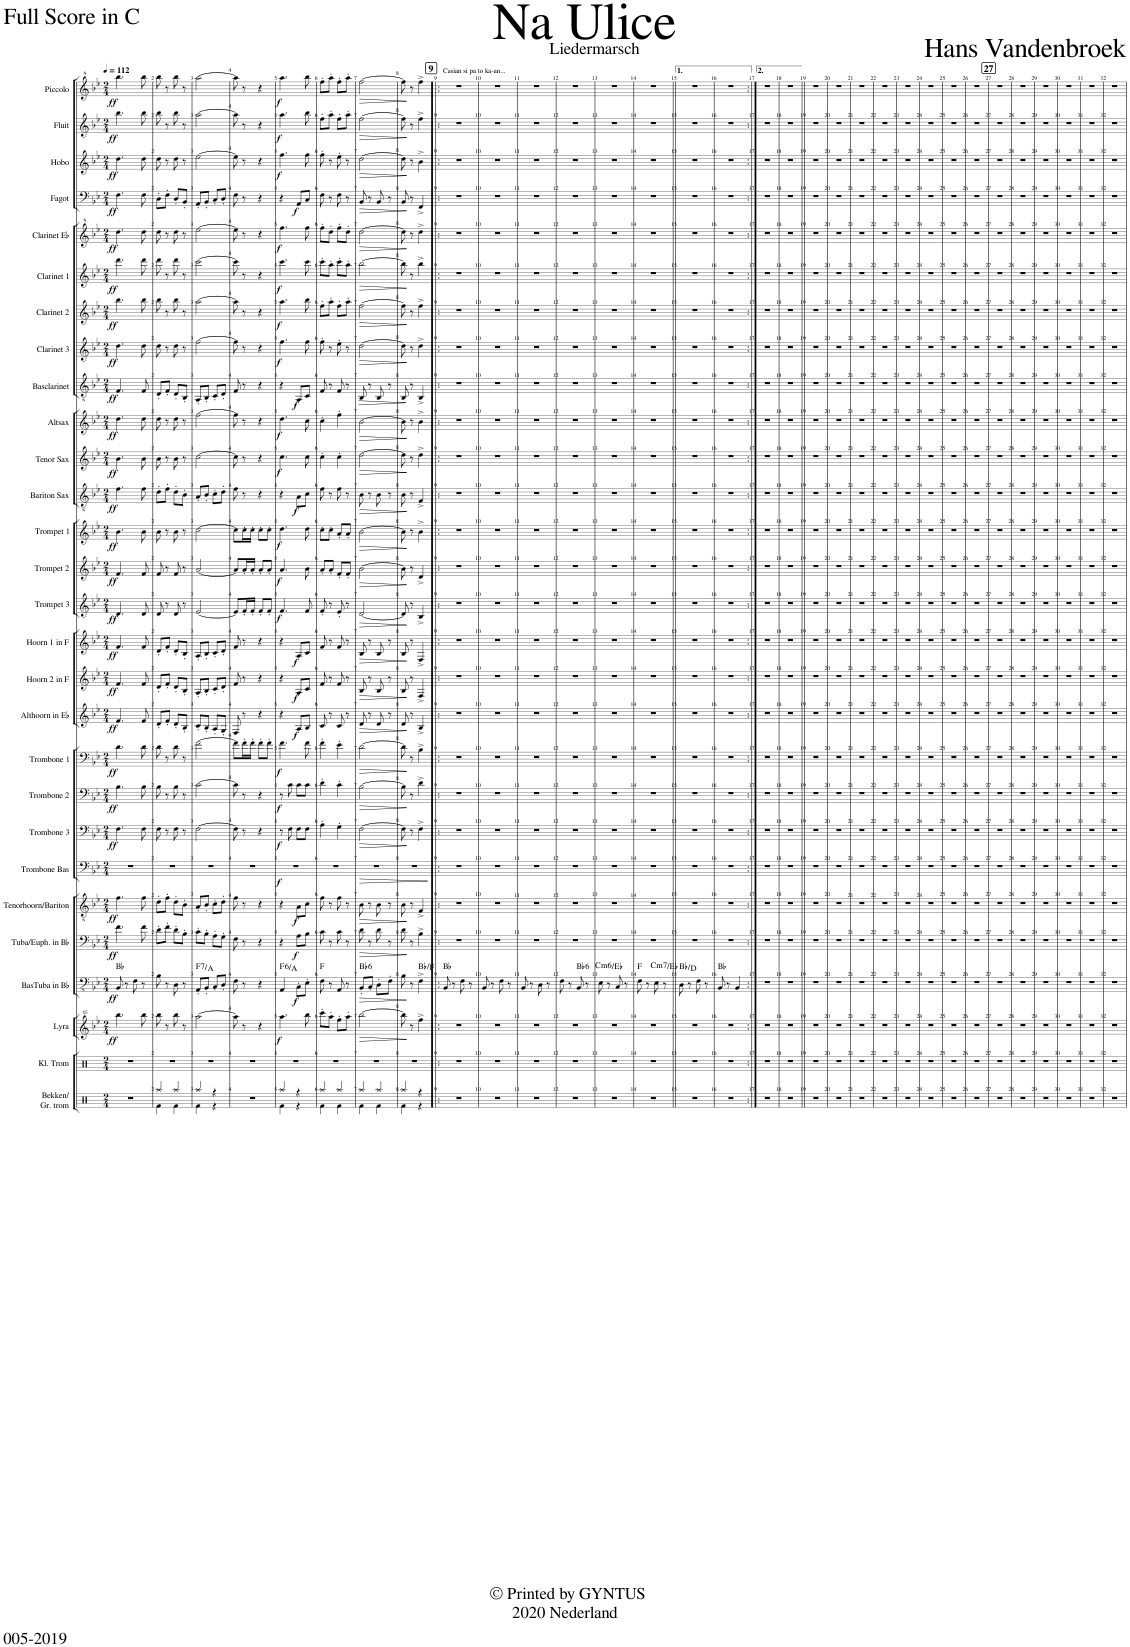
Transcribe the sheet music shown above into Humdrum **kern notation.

**kern	**kern	**kern	**dynam	**kern	**dynam	**harte	**kern	**dynam	**kern	**dynam	**kern	**dynam	**kern	**dynam	**kern	**dynam	**kern	**dynam	**kern	**dynam	**kern	**dynam	**kern	**dynam	**kern	**dynam	**kern	**dynam	**kern	**dynam	**kern	**dynam	**kern	**dynam	**kern	**dynam	**kern	**dynam	**kern	**dynam	**kern	**dynam	**kern	**dynam	**kern	**dynam	**kern	**dynam	**kern	**dynam	**kern	**dynam	**kern	**dynam
*part28	*part27	*part26	*part26	*part25	*part25	*part25	*part24	*part24	*part23	*part23	*part22	*part22	*part21	*part21	*part20	*part20	*part19	*part19	*part18	*part18	*part17	*part17	*part16	*part16	*part15	*part15	*part14	*part14	*part13	*part13	*part12	*part12	*part11	*part11	*part10	*part10	*part9	*part9	*part8	*part8	*part7	*part7	*part6	*part6	*part5	*part5	*part4	*part4	*part3	*part3	*part2	*part2	*part1	*part1
*staff28	*staff27	*staff26	*staff26	*staff25	*staff25	*	*staff24	*staff24	*staff23	*staff23	*staff22	*staff22	*staff21	*staff21	*staff20	*staff20	*staff19	*staff19	*staff18	*staff18	*staff17	*staff17	*staff16	*staff16	*staff15	*staff15	*staff14	*staff14	*staff13	*staff13	*staff12	*staff12	*staff11	*staff11	*staff10	*staff10	*staff9	*staff9	*staff8	*staff8	*staff7	*staff7	*staff6	*staff6	*staff5	*staff5	*staff4	*staff4	*staff3	*staff3	*staff2	*staff2	*staff1	*staff1
*I"Bekken/ Gr. trom	*I"Kl. Trom	*I"Lyra	*	*I"BasTuba in Bb	*	*	*I"Tuba/Euph. in Bb	*	*I"Tenorhoorn/Bariton	*	*I"Trombone Bas	*	*I"Trombone 3	*	*I"Trombone 2	*	*I"Trombone 1	*	*I"Althoorn in Eb	*	*I"Hoorn 2 in F	*	*I"Hoorn 1 in F	*	*I"Trompet 3	*	*I"Trompet 2	*	*I"Trompet 1	*	*I"Bariton Sax	*	*I"Tenor Sax	*	*I"Altsax	*	*I"Basclarinet	*	*I"Clarinet 3	*	*I"Clarinet 2	*	*I"Clarinet 1	*	*I"Clarinet Eb	*	*I"Fagot	*	*I"Hobo	*	*I"Fluit	*	*I"Piccolo	*
*I'Bekk./ Gr,tr.	*I'kl. trom	*I'lyra	*	*	*	*	*I'Tu/Euph.	*	*I'Ten./Ba.	*	*I'Trb. Bas	*	*I'Tbn.	*	*I'Trb 2	*	*I'Trb 1	*	*I'Alt-hrn Eb	*	*I'Hrn 2	*	*I'Hn. 1	*	*	*	*I'Tpt. 2	*	*I'Tpt. 1	*	*I'Bari. Sax.	*	*I'T. Sax.	*	*I'Alt sax	*	*	*	*I'Cl. 3	*	*I'Cl. 2	*	*I'Cl. 1	*	*	*	*I'Fgt.	*	*	*	*I'Fl.	*	*I'Picc.	*
*clefX	*clefX	*clefG^^2	*	*clefFv4	*	*	*clefF4	*	*clefGv2	*	*clefF4	*	*clefF4	*	*clefF4	*	*clefF4	*	*clefG2	*	*clefG2	*	*clefG2	*	*clefG2	*	*clefG2	*	*clefG2	*	*clefGv2	*	*clefG2	*	*clefG2	*	*clefGv2	*	*clefG2	*	*clefG2	*	*clefG2	*	*clefG^2	*	*clefF4	*	*clefG2	*	*clefG2	*	*clefG^2	*
*	*	*	*	*	*	*	*	*	*ITrd4c7	*	*	*	*	*	*	*	*	*	*ITrd4c7	*	*ITrd4c7	*	*ITrd4c7	*	*ITrd1c2	*	*ITrd1c2	*	*ITrd1c2	*	*ITrd12c21	*	*ITrd8c14	*	*ITrd5c9	*	*ITrd1c2	*	*ITrd1c2	*	*ITrd1c2	*	*ITrd1c2	*	*ITrd1c2	*	*	*	*	*	*	*	*ITrd-7c-12	*
*k[]	*k[]	*k[b-e-]	*	*k[b-e-]	*	*	*k[b-e-]	*	*k[b-e-]	*	*k[b-e-]	*	*k[b-e-]	*	*k[b-e-]	*	*k[b-e-]	*	*k[b-e-]	*	*k[b-e-]	*	*k[b-e-]	*	*k[b-e-]	*	*k[b-e-]	*	*k[b-e-]	*	*k[b-e-]	*	*k[b-e-]	*	*k[b-e-]	*	*k[b-e-]	*	*k[b-e-]	*	*k[b-e-]	*	*k[b-e-]	*	*k[b-e-]	*	*k[b-e-]	*	*k[b-e-]	*	*k[b-e-]	*	*k[b-e-]	*
*M2/4	*M2/4	*M2/4	*	*M2/4	*	*	*M2/4	*	*M2/4	*	*M2/4	*	*M2/4	*	*M2/4	*	*M2/4	*	*M2/4	*	*M2/4	*	*M2/4	*	*M2/4	*	*M2/4	*	*M2/4	*	*M2/4	*	*M2/4	*	*M2/4	*	*M2/4	*	*M2/4	*	*M2/4	*	*M2/4	*	*M2/4	*	*M2/4	*	*M2/4	*	*M2/4	*	*M2/4	*
*MM112	*MM112	*MM112	*	*MM112	*	*	*MM112	*	*MM112	*	*MM112	*	*MM112	*	*MM112	*	*MM112	*	*MM112	*	*MM112	*	*MM112	*	*MM112	*	*MM112	*	*MM112	*	*MM112	*	*MM112	*	*MM112	*	*MM112	*	*MM112	*	*MM112	*	*MM112	*	*MM112	*	*MM112	*	*MM112	*	*MM112	*	*MM112	*
=1	=1	=1	=1	=1	=1	=1	=1	=1	=1	=1	=1	=1	=1	=1	=1	=1	=1	=1	=1	=1	=1	=1	=1	=1	=1	=1	=1	=1	=1	=1	=1	=1	=1	=1	=1	=1	=1	=1	=1	=1	=1	=1	=1	=1	=1	=1	=1	=1	=1	=1	=1	=1	=1	=1
!	!	!	!LO:DY:b	!	!LO:DY:b	!	!	!LO:DY:b	!	!LO:DY:b	!	!	!	!LO:DY:b	!	!LO:DY:b	!	!LO:DY:b	!	!LO:DY:b	!	!LO:DY:b	!	!LO:DY:b	!	!LO:DY:b	!	!LO:DY:b	!	!LO:DY:b	!	!LO:DY:b	!	!LO:DY:b	!	!LO:DY:b	!	!LO:DY:b	!	!LO:DY:b	!	!LO:DY:b	!	!LO:DY:b	!	!LO:DY:b	!	!LO:DY:b	!	!LO:DY:b	!	!LO:DY:b	!	!LO:DY:b
2r	2r	4.bbbb-\	ff	8BBB-/	ff	Bb:maj	4.f\	ff	4.f\	ff	2r	.	4.F\	ff	4.B-\	ff	4.d\	ff	4.f/	ff	4.f/	ff	4.f/	ff	4.d/	ff	4.f/	ff	4.b-\	ff	4.f\	ff	4.b-\	ff	4.dd\	ff	4.F/	ff	4.dd\	ff	4.bb-\	ff	4.ddd\	ff	4.ddd\	ff	4.F\	ff	4.dd\	ff	4.bb-\	ff	4.bbb-\	ff
.	.	.	.	8r	.	.	.	.	.	.	.	.	.	.	.	.	.	.	.	.	.	.	.	.	.	.	.	.	.	.	.	.	.	.	.	.	.	.	.	.	.	.	.	.	.	.	.	.	.	.	.	.	.	.
.	.	.	.	8FF\	.	.	.	.	.	.	.	.	.	.	.	.	.	.	.	.	.	.	.	.	.	.	.	.	.	.	.	.	.	.	.	.	.	.	.	.	.	.	.	.	.	.	.	.	.	.	.	.	.	.
.	.	8bbbb-\	.	8r	.	.	8f\	.	8f\	.	.	.	8F\	.	8B-\	.	8d\	.	8f/	.	8f/	.	8f/	.	8d/	.	8f/	.	8b-\	.	8f\	.	8b-\	.	8dd\	.	8F/	.	8dd\	.	8bb-\	.	8ddd\	.	8ddd\	.	8F\	.	8dd\	.	8bb-\	.	8bbb-\	.
=2	=2	=2	=2	=2	=2	=2	=2	=2	=2	=2	=2	=2	=2	=2	=2	=2	=2	=2	=2	=2	=2	=2	=2	=2	=2	=2	=2	=2	=2	=2	=2	=2	=2	=2	=2	=2	=2	=2	=2	=2	=2	=2	=2	=2	=2	=2	=2	=2	=2	=2	=2	=2	=2	=2
*^	*	*	*	*	*	*	*	*	*	*	*	*	*	*	*	*	*	*	*	*	*	*	*	*	*	*	*	*	*	*	*	*	*	*	*	*	*	*	*	*	*	*	*	*	*	*	*	*	*	*	*	*	*	*
4Raa/	4Rf\	2r	8bbbb-\	.	8BB-\	.	.	8d'\L	.	8d'\L	.	2r	.	8F\	.	8B-\	.	8d\	.	8d'/L	.	8d'/L	.	8d'/L	.	8d/	.	8f/	.	8b-\	.	8d'\L	.	8b-\	.	8dd\	.	8D'/L	.	8dd\	.	8bb-\	.	8ddd\	.	8ddd\	.	8D'\L	.	8dd\	.	8bb-\	.	8bbb-\	.
.	.	.	8r	.	8r	.	.	8f'\J	.	8f'\J	.	.	.	8r	.	8r	.	8r	.	8f'/J	.	8f'/J	.	8f'/J	.	8r	.	8r	.	8r	.	8f'\J	.	8r	.	8r	.	8F'/J	.	8r	.	8r	.	8r	.	8r	.	8F'\J	.	8r	.	8r	.	8r	.
4Raa/	4Rf\	.	8bbbb-\	.	8DD\	.	.	8d'\L	.	8d'\L	.	.	.	8F\	.	8B-\	.	8d\	.	8d'/L	.	8d'/L	.	8d'/L	.	8d/	.	8f/	.	8b-\	.	8d'\L	.	8b-\	.	8dd\	.	8D'/L	.	8dd\	.	8bb-\	.	8ddd\	.	8ddd\	.	8D'/L	.	8dd\	.	8bb-\	.	8bbb-\	.
.	.	.	8r	.	8r	.	.	8B-'\J	.	8B-'\J	.	.	.	8r	.	8r	.	8r	.	8B-'/J	.	8B-'/J	.	8B-'/J	.	8r	.	8r	.	8r	.	8B-'\J	.	8r	.	8r	.	8BB-'/J	.	8r	.	8r	.	8r	.	8r	.	8BB-'/J	.	8r	.	8r	.	8r	.
=3	=3	=3	=3	=3	=3	=3	=3	=3	=3	=3	=3	=3	=3	=3	=3	=3	=3	=3	=3	=3	=3	=3	=3	=3	=3	=3	=3	=3	=3	=3	=3	=3	=3	=3	=3	=3	=3	=3	=3	=3	=3	=3	=3	=3	=3	=3	=3	=3	=3	=3	=3	=3	=3	=3	=3
!	!	!	!	!	!	!	!LO:H:kt=7	!	!	!	!	!	!	!	!	!	!	!	!	!	!	!	!	!	!	!	!	!	!	!	!	!	!	!	!	!	!	!	!	!	!	!	!	!	!	!	!	!	!	!	!	!	!	!	!
4Raa/	4Rf\	2r	[2aaaa\	.	8AAA'/L	.	F:7/3	8c'\L	.	8A'/L	.	2r	.	[2F\	.	[2c\	.	[2f\	.	8c'/L	.	8A'/L	.	8A'/L	.	[2e-/	.	[2a/	.	[2cc\	.	8A'/L	.	[2cc\	.	[2ff\	.	8AA'/L	.	[2ff\	.	[2aa\	.	[2ccc\	.	[2eee-\	.	8AA'/L	.	[2ee-\	.	[2aa\	.	[2aaa\	.
.	.	.	.	.	8BBB-'/J	.	.	8B-'\J	.	8B-'/J	.	.	.	.	.	.	.	.	.	8B-'/J	.	8B-'/J	.	8B-'/J	.	.	.	.	.	.	.	8B-'/J	.	.	.	.	.	8BB-'/J	.	.	.	.	.	.	.	.	.	8BB-'/J	.	.	.	.	.	.	.
4r	4r	.	.	.	8CC'/L	.	.	8A'\L	.	8c'\L	.	.	.	.	.	.	.	.	.	8A'/L	.	8c'/L	.	8c'/L	.	.	.	.	.	.	.	8c'\L	.	.	.	.	.	8C'/L	.	.	.	.	.	.	.	.	.	8C'/L	.	.	.	.	.	.	.
.	.	.	.	.	8DD'/J	.	.	8G'\J	.	8d'\J	.	.	.	.	.	.	.	.	.	8G'/J	.	8d'/J	.	8d'/J	.	.	.	.	.	.	.	8d'\J	.	.	.	.	.	8D'/J	.	.	.	.	.	.	.	.	.	8D'/J	.	.	.	.	.	.	.
*v	*v	*	*	*	*	*	*	*	*	*	*	*	*	*	*	*	*	*	*	*	*	*	*	*	*	*	*	*	*	*	*	*	*	*	*	*	*	*	*	*	*	*	*	*	*	*	*	*	*	*	*	*	*	*	*
=4	=4	=4	=4	=4	=4	=4	=4	=4	=4	=4	=4	=4	=4	=4	=4	=4	=4	=4	=4	=4	=4	=4	=4	=4	=4	=4	=4	=4	=4	=4	=4	=4	=4	=4	=4	=4	=4	=4	=4	=4	=4	=4	=4	=4	=4	=4	=4	=4	=4	=4	=4	=4	=4	=4
2r	2r	8aaaa\]	.	8FF\	.	.	8F\	.	8f\	.	2r	.	8F\]	.	8c\]	.	8f\L]	.	8F/	.	8f/	.	8f/	.	8e-/L]	.	8a/L]	.	8cc\L]	.	8f\	.	8cc\]	.	8ff\]	.	8F/	.	8ff\]	.	8aa\]	.	8ccc\]	.	8eee-\]	.	8F\	.	8ee-\]	.	8aa\]	.	8aaa\]	.
.	.	8r	.	8r	.	.	8r	.	8r	.	.	.	8r	.	8r	.	16f'\L	.	8r	.	8r	.	8r	.	16f'/L	.	16a'/L	.	16cc'\L	.	8r	.	8r	.	8r	.	8r	.	8r	.	8r	.	8r	.	8r	.	8r	.	8r	.	8r	.	8r	.
.	.	.	.	.	.	.	.	.	.	.	.	.	.	.	.	.	16f'\JJ	.	.	.	.	.	.	.	16f'/JJ	.	16a'/JJ	.	16cc'\JJ	.	.	.	.	.	.	.	.	.	.	.	.	.	.	.	.	.	.	.	.	.	.	.	.	.
.	.	4r	.	4r	.	.	4r	.	4r	.	.	.	4r	.	4r	.	8f'\L	.	4r	.	4r	.	4r	.	8f'/L	.	8a'/L	.	8cc'\L	.	4r	.	4r	.	4r	.	4r	.	4r	.	4r	.	4r	.	4r	.	4r	.	4r	.	4r	.	4r	.
.	.	.	.	.	.	.	.	.	.	.	.	.	.	.	.	.	8f'\J	.	.	.	.	.	.	.	8f'/J	.	8a'/J	.	8cc'\J	.	.	.	.	.	.	.	.	.	.	.	.	.	.	.	.	.	.	.	.	.	.	.	.	.
=5	=5	=5	=5	=5	=5	=5	=5	=5	=5	=5	=5	=5	=5	=5	=5	=5	=5	=5	=5	=5	=5	=5	=5	=5	=5	=5	=5	=5	=5	=5	=5	=5	=5	=5	=5	=5	=5	=5	=5	=5	=5	=5	=5	=5	=5	=5	=5	=5	=5	=5	=5	=5	=5	=5
*^	*	*	*	*	*	*	*	*	*	*	*	*	*	*	*	*	*	*	*	*	*	*	*	*	*	*	*	*	*	*	*	*	*	*	*	*	*	*	*	*	*	*	*	*	*	*	*	*	*	*	*	*	*	*
!	!	!	!	!LO:DY:b	!	!	!LO:H:kt=6	!	!	!	!	!	!LO:DY:b	!	!LO:DY:b	!	!LO:DY:b	!	!LO:DY:b	!	!	!	!	!	!	!	!LO:DY:b	!	!LO:DY:b	!	!LO:DY:b	!	!	!	!LO:DY:b	!	!LO:DY:b	!	!	!	!LO:DY:b	!	!LO:DY:b	!	!LO:DY:b	!	!LO:DY:b	!	!	!	!LO:DY:b	!	!LO:DY:b	!	!LO:DY:b
4Raa/	4Rf\	2r	4.aaaa\	f	4AAA/	.	F:maj6/3	4r	.	4r	.	2r	f	8r	f	8r	f	4.f\	f	4r	.	4r	.	4r	.	4.f/	f	4.a/	f	4.dd\	f	4r	.	4.cc\	f	4.dd\	f	4r	.	4.ff\	f	4.aa\	f	4.ccc\	f	4.fff\	f	4r	.	4.ff\	f	4.aa\	f	4.aaa\	f
.	.	.	.	.	.	.	.	.	.	.	.	.	.	8F\	.	8c\	.	.	.	.	.	.	.	.	.	.	.	.	.	.	.	.	.	.	.	.	.	.	.	.	.	.	.	.	.	.	.	.	.	.	.	.	.	.	.
!	!	!	!	!	!	!LO:DY:b	!	!	!LO:DY:b	!	!LO:DY:b	!	!	!	!	!	!	!	!	!	!LO:DY:b	!	!LO:DY:b	!	!LO:DY:b	!	!	!	!	!	!	!	!LO:DY:b	!	!	!	!	!	!LO:DY:b	!	!	!	!	!	!	!	!	!	!LO:DY:b	!	!	!	!	!	!
4r	4r	.	.	.	8CC'\L	f	.	8A\L	f	8A\L	f	.	.	8F\L	.	8c\L	.	.	.	8A/L	f	8A/L	f	8A/L	f	.	.	.	.	.	.	8A\L	f	.	.	.	.	8AA/L	f	.	.	.	.	.	.	.	.	8AA/L	f	.	.	.	.	.	.
.	.	.	8bbbb-\	.	8EE-'\J	.	.	8B-\J	.	8c\J	.	.	.	8F\J	.	8c\J	.	8f\	.	8B-/J	.	8c/J	.	8c/J	.	8f/	.	8b-\	.	8dd\	.	8c\J	.	8cc\	.	8cc\	.	8C/J	.	8ff\	.	8bb-\	.	8ccc\	.	8fff\	.	8C/J	.	8ff\	.	8bb-\	.	8bbb-\	.
=6	=6	=6	=6	=6	=6	=6	=6	=6	=6	=6	=6	=6	=6	=6	=6	=6	=6	=6	=6	=6	=6	=6	=6	=6	=6	=6	=6	=6	=6	=6	=6	=6	=6	=6	=6	=6	=6	=6	=6	=6	=6	=6	=6	=6	=6	=6	=6	=6	=6	=6	=6	=6	=6	=6	=6
4Raa/	4Rf\	2r	8ccccc'\L	.	8FF\	.	F:maj	8c\	.	8f\	.	2r	.	4A'\	.	4d'\	.	4f'\	.	8c/	.	8f/	.	8f/	.	8f'/	.	8a'/L	.	8cc'\L	.	8f\	.	4cc'\	.	4cc'\	.	8F/	.	8ff'\	.	8ff'\L	.	8ccc'\L	.	8fff'\L	.	8F\	.	8ff'\	.	8ff'\L	.	8fff'\L	.
.	.	.	8aaaa'\J	.	8r	.	.	8r	.	8r	.	.	.	.	.	.	.	.	.	8r	.	8r	.	8r	.	8r	.	8a'/J	.	8cc'\J	.	8r	.	.	.	.	.	8r	.	8r	.	8aa'\J	.	8aa'\J	.	8ddd'\J	.	8r	.	8r	.	8aa'\J	.	8aaa'\J	.
4Raa/	4Rf\	.	8ffff'\L	.	8AAA/	.	.	8c\	.	8f\	.	.	.	4G'\	.	4c'\	.	4e-'\	.	8c/	.	8f/	.	8f/	.	8e-'/	.	8f'/L	.	8a'/L	.	8f\	.	4cc'\	.	4ff'\	.	8F/	.	8ee-'\	.	8ff'\L	.	8ccc'\L	.	8fff'\L	.	8F\	.	8ee-'\	.	8ff'\L	.	8fff'\L	.
.	.	.	8aaaa'\J	.	8r	.	.	8r	.	8r	.	.	.	.	.	.	.	.	.	8r	.	8r	.	8r	.	8r	.	8f'/J	.	8a'/J	.	8r	.	.	.	.	.	8r	.	8r	.	8aa'\J	.	8aa'\J	.	8ddd'\J	.	8r	.	8r	.	8aa'\J	.	8aaa'\J	.
=7	=7	=7	=7	=7	=7	=7	=7	=7	=7	=7	=7	=7	=7	=7	=7	=7	=7	=7	=7	=7	=7	=7	=7	=7	=7	=7	=7	=7	=7	=7	=7	=7	=7	=7	=7	=7	=7	=7	=7	=7	=7	=7	=7	=7	=7	=7	=7	=7	=7	=7	=7	=7	=7	=7	=7
!	!	!	!	!LO:HP:b	!	!LO:HP:b	!LO:H:kt=6	!	!LO:HP:b	!	!LO:HP:b	!	!LO:HP:b	!	!LO:HP:b	!	!LO:HP:b	!	!LO:HP:b	!	!LO:HP:b	!	!LO:HP:b	!	!LO:HP:b	!	!LO:HP:b	!	!LO:HP:b	!	!LO:HP:b	!	!LO:HP:b	!	!LO:HP:b	!	!LO:HP:b	!	!LO:HP:b	!	!LO:HP:b	!	!LO:HP:b	!	!LO:HP:b	!	!LO:HP:b	!	!LO:HP:b	!	!LO:HP:b	!	!LO:HP:b	!	!LO:HP:b
4Raa/	4Rf\	2r	[2bbbb-\	>	8BBB-'/L	>	Bb:maj6	8d\	>	8B-\	>	2r	>	[2F\	>	[2B-\	>	[2d\	>	8d/	>	8B-/	>	8B-/	>	[2d/	>	[2b-\	>	[2b-\	>	8B-\	>	[2dd\	>	[2b-\	>	8BB-/	>	[2dd\	>	[2ff\	>	[2bb-\	>	[2ddd\	>	8BB-/	>	[2dd\	>	[2ff\	>	[2fff\	>
.	.	.	.	.	8CC'/J	.	.	8r	.	8r	.	.	.	.	.	.	.	.	.	8r	.	8r	.	8r	.	.	.	.	.	.	.	8r	.	.	.	.	.	8r	.	.	.	.	.	.	.	.	.	8r	.	.	.	.	.	.	.
4Raa/	4Rf\	.	.	.	8DD'\L	.	.	8d\	.	8B-\	.	.	.	.	.	.	.	.	.	8d/	.	8B-/	.	8B-/	.	.	.	.	.	.	.	8B-\	.	.	.	.	.	8BB-/	.	.	.	.	.	.	.	.	.	8BB-/	.	.	.	.	.	.	.
.	.	.	.	.	8FF'\J	.	.	8r	.	8r	.	.	.	.	.	.	.	.	.	8r	.	8r	.	8r	.	.	.	.	.	.	.	8r	.	.	.	.	.	8r	.	.	.	.	.	.	.	.	.	8r	.	.	.	.	.	.	.
=8	=8	=8	=8	=8	=8	=8	=8	=8	=8	=8	=8	=8	=8	=8	=8	=8	=8	=8	=8	=8	=8	=8	=8	=8	=8	=8	=8	=8	=8	=8	=8	=8	=8	=8	=8	=8	=8	=8	=8	=8	=8	=8	=8	=8	=8	=8	=8	=8	=8	=8	=8	=8	=8	=8	=8
4Raa/	4Rf\	2r	8bbbb-\]	.	8BB-\	.	.	8d\	.	8B-\	.	2r	.	8F\]	.	8B-\]	.	8d\]	.	8d/	.	8B-/	.	8B-/	.	8d/]	.	8b-\]	.	8b-\]	.	8B-\	.	8dd\]	.	8b-\]	.	8BB-/	.	8dd\]	.	8ff\]	.	8bb-\]	.	8ddd\]	.	8BB-/	.	8dd\]	.	8ff\]	.	8fff\]	.
.	.	.	8r	]	8r	]	.	8r	]	8r	]	.	.	8r	]	8r	]	8r	]	8r	]	8r	]	8r	]	8r	]	8r	]	8r	]	8r	]	8r	]	8r	]	8r	]	8r	]	8r	]	8r	]	8r	]	8r	]	8r	]	8r	]	8r	]
4r	4r	.	4ffff^\	.	4FF^\	.	Bb:maj/5	4B-^\	.	4F^/	.	.	.	4F^\	.	4d^\	.	4B-^\	.	4B-^/	.	4F^/	.	4F^/	.	4B-^/	.	4d^/	.	4b-^\	.	4F^/	.	4dd^\	.	4b-^\	.	4BB-^/	.	4dd^\	.	4ff^\	.	4bb-^\	.	4ddd^\	.	4FF^/	.	4b-^\	.	4ff^\	.	4fff^\	.
*v	*v	*	*	*	*	*	*	*	*	*	*	*	*	*	*	*	*	*	*	*	*	*	*	*	*	*	*	*	*	*	*	*	*	*	*	*	*	*	*	*	*	*	*	*	*	*	*	*	*	*	*	*	*	*	*
.	.	.	.	.	.	.	.	.	.	.	.	]	.	.	.	.	.	.	.	.	.	.	.	.	.	.	.	.	.	.	.	.	.	.	.	.	.	.	.	.	.	.	.	.	.	.	.	.	.	.	.	.	.	.
!!LO:REH:place=s1:a:B:cj:fs=14:t=9
=9!|:	=9!|:	=9!|:	=9!|:	=9!|:	=9!|:	=9!|:	=9!|:	=9!|:	=9!|:	=9!|:	=9!|:	=9!|:	=9!|:	=9!|:	=9!|:	=9!|:	=9!|:	=9!|:	=9!|:	=9!|:	=9!|:	=9!|:	=9!|:	=9!|:	=9!|:	=9!|:	=9!|:	=9!|:	=9!|:	=9!|:	=9!|:	=9!|:	=9!|:	=9!|:	=9!|:	=9!|:	=9!|:	=9!|:	=9!|:	=9!|:	=9!|:	=9!|:	=9!|:	=9!|:	=9!|:	=9!|:	=9!|:	=9!|:	=9!|:	=9!|:	=9!|:	=9!|:	=9!|:	=9!|:
!	!	!	!	!	!	!	!	!	!	!	!	!	!	!	!	!	!	!	!	!	!	!	!	!	!	!	!	!	!	!	!	!	!	!	!	!	!	!	!	!	!	!	!	!	!	!	!	!	!	!	!	!	!LO:TX:a:t=Casian si pa to ka-an...	!
2r	2r	2r	.	8BBB-/	.	Bb:maj	2r	.	2r	.	2r	.	2r	.	2r	.	2r	.	2r	.	2r	.	2r	.	2r	.	2r	.	2r	.	2r	.	2r	.	2r	.	2r	.	2r	.	2r	.	2r	.	2r	.	2r	.	2r	.	2r	.	2r	.
.	.	.	.	8r	.	.	.	.	.	.	.	.	.	.	.	.	.	.	.	.	.	.	.	.	.	.	.	.	.	.	.	.	.	.	.	.	.	.	.	.	.	.	.	.	.	.	.	.	.	.	.	.	.	.
.	.	.	.	8FF\	.	.	.	.	.	.	.	.	.	.	.	.	.	.	.	.	.	.	.	.	.	.	.	.	.	.	.	.	.	.	.	.	.	.	.	.	.	.	.	.	.	.	.	.	.	.	.	.	.	.
.	.	.	.	8r	.	.	.	.	.	.	.	.	.	.	.	.	.	.	.	.	.	.	.	.	.	.	.	.	.	.	.	.	.	.	.	.	.	.	.	.	.	.	.	.	.	.	.	.	.	.	.	.	.	.
=10	=10	=10	=10	=10	=10	=10	=10	=10	=10	=10	=10	=10	=10	=10	=10	=10	=10	=10	=10	=10	=10	=10	=10	=10	=10	=10	=10	=10	=10	=10	=10	=10	=10	=10	=10	=10	=10	=10	=10	=10	=10	=10	=10	=10	=10	=10	=10	=10	=10	=10	=10	=10	=10	=10
2r	2r	2r	.	8BBB-/	.	.	2r	.	2r	.	2r	.	2r	.	2r	.	2r	.	2r	.	2r	.	2r	.	2r	.	2r	.	2r	.	2r	.	2r	.	2r	.	2r	.	2r	.	2r	.	2r	.	2r	.	2r	.	2r	.	2r	.	2r	.
.	.	.	.	8r	.	.	.	.	.	.	.	.	.	.	.	.	.	.	.	.	.	.	.	.	.	.	.	.	.	.	.	.	.	.	.	.	.	.	.	.	.	.	.	.	.	.	.	.	.	.	.	.	.	.
.	.	.	.	8FF\	.	.	.	.	.	.	.	.	.	.	.	.	.	.	.	.	.	.	.	.	.	.	.	.	.	.	.	.	.	.	.	.	.	.	.	.	.	.	.	.	.	.	.	.	.	.	.	.	.	.
.	.	.	.	8r	.	.	.	.	.	.	.	.	.	.	.	.	.	.	.	.	.	.	.	.	.	.	.	.	.	.	.	.	.	.	.	.	.	.	.	.	.	.	.	.	.	.	.	.	.	.	.	.	.	.
=11	=11	=11	=11	=11	=11	=11	=11	=11	=11	=11	=11	=11	=11	=11	=11	=11	=11	=11	=11	=11	=11	=11	=11	=11	=11	=11	=11	=11	=11	=11	=11	=11	=11	=11	=11	=11	=11	=11	=11	=11	=11	=11	=11	=11	=11	=11	=11	=11	=11	=11	=11	=11	=11	=11
2r	2r	2r	.	8BBB-/	.	.	2r	.	2r	.	2r	.	2r	.	2r	.	2r	.	2r	.	2r	.	2r	.	2r	.	2r	.	2r	.	2r	.	2r	.	2r	.	2r	.	2r	.	2r	.	2r	.	2r	.	2r	.	2r	.	2r	.	2r	.
.	.	.	.	8r	.	.	.	.	.	.	.	.	.	.	.	.	.	.	.	.	.	.	.	.	.	.	.	.	.	.	.	.	.	.	.	.	.	.	.	.	.	.	.	.	.	.	.	.	.	.	.	.	.	.
.	.	.	.	8DD\	.	.	.	.	.	.	.	.	.	.	.	.	.	.	.	.	.	.	.	.	.	.	.	.	.	.	.	.	.	.	.	.	.	.	.	.	.	.	.	.	.	.	.	.	.	.	.	.	.	.
.	.	.	.	8r	.	.	.	.	.	.	.	.	.	.	.	.	.	.	.	.	.	.	.	.	.	.	.	.	.	.	.	.	.	.	.	.	.	.	.	.	.	.	.	.	.	.	.	.	.	.	.	.	.	.
=12	=12	=12	=12	=12	=12	=12	=12	=12	=12	=12	=12	=12	=12	=12	=12	=12	=12	=12	=12	=12	=12	=12	=12	=12	=12	=12	=12	=12	=12	=12	=12	=12	=12	=12	=12	=12	=12	=12	=12	=12	=12	=12	=12	=12	=12	=12	=12	=12	=12	=12	=12	=12	=12	=12
2r	2r	2r	.	8FF\	.	.	2r	.	2r	.	2r	.	2r	.	2r	.	2r	.	2r	.	2r	.	2r	.	2r	.	2r	.	2r	.	2r	.	2r	.	2r	.	2r	.	2r	.	2r	.	2r	.	2r	.	2r	.	2r	.	2r	.	2r	.
.	.	.	.	8r	.	.	.	.	.	.	.	.	.	.	.	.	.	.	.	.	.	.	.	.	.	.	.	.	.	.	.	.	.	.	.	.	.	.	.	.	.	.	.	.	.	.	.	.	.	.	.	.	.	.
!	!	!	!	!	!	!LO:H:kt=6	!	!	!	!	!	!	!	!	!	!	!	!	!	!	!	!	!	!	!	!	!	!	!	!	!	!	!	!	!	!	!	!	!	!	!	!	!	!	!	!	!	!	!	!	!	!	!	!
.	.	.	.	8BBB-/	.	Bb:maj6	.	.	.	.	.	.	.	.	.	.	.	.	.	.	.	.	.	.	.	.	.	.	.	.	.	.	.	.	.	.	.	.	.	.	.	.	.	.	.	.	.	.	.	.	.	.	.	.
.	.	.	.	8r	.	.	.	.	.	.	.	.	.	.	.	.	.	.	.	.	.	.	.	.	.	.	.	.	.	.	.	.	.	.	.	.	.	.	.	.	.	.	.	.	.	.	.	.	.	.	.	.	.	.
=13	=13	=13	=13	=13	=13	=13	=13	=13	=13	=13	=13	=13	=13	=13	=13	=13	=13	=13	=13	=13	=13	=13	=13	=13	=13	=13	=13	=13	=13	=13	=13	=13	=13	=13	=13	=13	=13	=13	=13	=13	=13	=13	=13	=13	=13	=13	=13	=13	=13	=13	=13	=13	=13	=13
!	!	!	!	!	!	!LO:H:kt=m6	!	!	!	!	!	!	!	!	!	!	!	!	!	!	!	!	!	!	!	!	!	!	!	!	!	!	!	!	!	!	!	!	!	!	!	!	!	!	!	!	!	!	!	!	!	!	!	!
2r	2r	2r	.	8EE-\	.	C:min6/b3	2r	.	2r	.	2r	.	2r	.	2r	.	2r	.	2r	.	2r	.	2r	.	2r	.	2r	.	2r	.	2r	.	2r	.	2r	.	2r	.	2r	.	2r	.	2r	.	2r	.	2r	.	2r	.	2r	.	2r	.
.	.	.	.	8r	.	.	.	.	.	.	.	.	.	.	.	.	.	.	.	.	.	.	.	.	.	.	.	.	.	.	.	.	.	.	.	.	.	.	.	.	.	.	.	.	.	.	.	.	.	.	.	.	.	.
.	.	.	.	8CC/	.	.	.	.	.	.	.	.	.	.	.	.	.	.	.	.	.	.	.	.	.	.	.	.	.	.	.	.	.	.	.	.	.	.	.	.	.	.	.	.	.	.	.	.	.	.	.	.	.	.
.	.	.	.	8r	.	.	.	.	.	.	.	.	.	.	.	.	.	.	.	.	.	.	.	.	.	.	.	.	.	.	.	.	.	.	.	.	.	.	.	.	.	.	.	.	.	.	.	.	.	.	.	.	.	.
=14	=14	=14	=14	=14	=14	=14	=14	=14	=14	=14	=14	=14	=14	=14	=14	=14	=14	=14	=14	=14	=14	=14	=14	=14	=14	=14	=14	=14	=14	=14	=14	=14	=14	=14	=14	=14	=14	=14	=14	=14	=14	=14	=14	=14	=14	=14	=14	=14	=14	=14	=14	=14	=14	=14
2r	2r	2r	.	8FF\	.	F:maj	2r	.	2r	.	2r	.	2r	.	2r	.	2r	.	2r	.	2r	.	2r	.	2r	.	2r	.	2r	.	2r	.	2r	.	2r	.	2r	.	2r	.	2r	.	2r	.	2r	.	2r	.	2r	.	2r	.	2r	.
.	.	.	.	8r	.	.	.	.	.	.	.	.	.	.	.	.	.	.	.	.	.	.	.	.	.	.	.	.	.	.	.	.	.	.	.	.	.	.	.	.	.	.	.	.	.	.	.	.	.	.	.	.	.	.
!	!	!	!	!	!	!LO:H:kt=m7	!	!	!	!	!	!	!	!	!	!	!	!	!	!	!	!	!	!	!	!	!	!	!	!	!	!	!	!	!	!	!	!	!	!	!	!	!	!	!	!	!	!	!	!	!	!	!	!
.	.	.	.	8EE-\	.	C:min7/b3	.	.	.	.	.	.	.	.	.	.	.	.	.	.	.	.	.	.	.	.	.	.	.	.	.	.	.	.	.	.	.	.	.	.	.	.	.	.	.	.	.	.	.	.	.	.	.	.
.	.	.	.	8r	.	.	.	.	.	.	.	.	.	.	.	.	.	.	.	.	.	.	.	.	.	.	.	.	.	.	.	.	.	.	.	.	.	.	.	.	.	.	.	.	.	.	.	.	.	.	.	.	.	.
=15||	=15||	=15||	=15||	=15||	=15||	=15||	=15||	=15||	=15||	=15||	=15||	=15||	=15||	=15||	=15||	=15||	=15||	=15||	=15||	=15||	=15||	=15||	=15||	=15||	=15||	=15||	=15||	=15||	=15||	=15||	=15||	=15||	=15||	=15||	=15||	=15||	=15||	=15||	=15||	=15||	=15||	=15||	=15||	=15||	=15||	=15||	=15||	=15||	=15||	=15||	=15||	=15||	=15||	=15||
2r	2r	2r	.	8DD\	.	Bb:maj/3	2r	.	2r	.	2r	.	2r	.	2r	.	2r	.	2r	.	2r	.	2r	.	2r	.	2r	.	2r	.	2r	.	2r	.	2r	.	2r	.	2r	.	2r	.	2r	.	2r	.	2r	.	2r	.	2r	.	2r	.
.	.	.	.	8r	.	.	.	.	.	.	.	.	.	.	.	.	.	.	.	.	.	.	.	.	.	.	.	.	.	.	.	.	.	.	.	.	.	.	.	.	.	.	.	.	.	.	.	.	.	.	.	.	.	.
.	.	.	.	8FF\	.	.	.	.	.	.	.	.	.	.	.	.	.	.	.	.	.	.	.	.	.	.	.	.	.	.	.	.	.	.	.	.	.	.	.	.	.	.	.	.	.	.	.	.	.	.	.	.	.	.
.	.	.	.	8r	.	.	.	.	.	.	.	.	.	.	.	.	.	.	.	.	.	.	.	.	.	.	.	.	.	.	.	.	.	.	.	.	.	.	.	.	.	.	.	.	.	.	.	.	.	.	.	.	.	.
=16	=16	=16	=16	=16	=16	=16	=16	=16	=16	=16	=16	=16	=16	=16	=16	=16	=16	=16	=16	=16	=16	=16	=16	=16	=16	=16	=16	=16	=16	=16	=16	=16	=16	=16	=16	=16	=16	=16	=16	=16	=16	=16	=16	=16	=16	=16	=16	=16	=16	=16	=16	=16	=16	=16
2r	2r	2r	.	8BBB-/	.	Bb:maj	2r	.	2r	.	2r	.	2r	.	2r	.	2r	.	2r	.	2r	.	2r	.	2r	.	2r	.	2r	.	2r	.	2r	.	2r	.	2r	.	2r	.	2r	.	2r	.	2r	.	2r	.	2r	.	2r	.	2r	.
.	.	.	.	8r	.	.	.	.	.	.	.	.	.	.	.	.	.	.	.	.	.	.	.	.	.	.	.	.	.	.	.	.	.	.	.	.	.	.	.	.	.	.	.	.	.	.	.	.	.	.	.	.	.	.
.	.	.	.	4BBB-/	.	.	.	.	.	.	.	.	.	.	.	.	.	.	.	.	.	.	.	.	.	.	.	.	.	.	.	.	.	.	.	.	.	.	.	.	.	.	.	.	.	.	.	.	.	.	.	.	.	.
=17:|!	=17:|!	=17:|!	=17:|!	=17:|!	=17:|!	=17:|!	=17:|!	=17:|!	=17:|!	=17:|!	=17:|!	=17:|!	=17:|!	=17:|!	=17:|!	=17:|!	=17:|!	=17:|!	=17:|!	=17:|!	=17:|!	=17:|!	=17:|!	=17:|!	=17:|!	=17:|!	=17:|!	=17:|!	=17:|!	=17:|!	=17:|!	=17:|!	=17:|!	=17:|!	=17:|!	=17:|!	=17:|!	=17:|!	=17:|!	=17:|!	=17:|!	=17:|!	=17:|!	=17:|!	=17:|!	=17:|!	=17:|!	=17:|!	=17:|!	=17:|!	=17:|!	=17:|!	=17:|!	=17:|!
2r	2r	2r	.	2r	.	.	2r	.	2r	.	2r	.	2r	.	2r	.	2r	.	2r	.	2r	.	2r	.	2r	.	2r	.	2r	.	2r	.	2r	.	2r	.	2r	.	2r	.	2r	.	2r	.	2r	.	2r	.	2r	.	2r	.	2r	.
=18	=18	=18	=18	=18	=18	=18	=18	=18	=18	=18	=18	=18	=18	=18	=18	=18	=18	=18	=18	=18	=18	=18	=18	=18	=18	=18	=18	=18	=18	=18	=18	=18	=18	=18	=18	=18	=18	=18	=18	=18	=18	=18	=18	=18	=18	=18	=18	=18	=18	=18	=18	=18	=18	=18
2r	2r	2r	.	2r	.	.	2r	.	2r	.	2r	.	2r	.	2r	.	2r	.	2r	.	2r	.	2r	.	2r	.	2r	.	2r	.	2r	.	2r	.	2r	.	2r	.	2r	.	2r	.	2r	.	2r	.	2r	.	2r	.	2r	.	2r	.
=19||	=19||	=19||	=19||	=19||	=19||	=19||	=19||	=19||	=19||	=19||	=19||	=19||	=19||	=19||	=19||	=19||	=19||	=19||	=19||	=19||	=19||	=19||	=19||	=19||	=19||	=19||	=19||	=19||	=19||	=19||	=19||	=19||	=19||	=19||	=19||	=19||	=19||	=19||	=19||	=19||	=19||	=19||	=19||	=19||	=19||	=19||	=19||	=19||	=19||	=19||	=19||	=19||	=19||	=19||
2r	2r	2r	.	2r	.	.	2r	.	2r	.	2r	.	2r	.	2r	.	2r	.	2r	.	2r	.	2r	.	2r	.	2r	.	2r	.	2r	.	2r	.	2r	.	2r	.	2r	.	2r	.	2r	.	2r	.	2r	.	2r	.	2r	.	2r	.
=20	=20	=20	=20	=20	=20	=20	=20	=20	=20	=20	=20	=20	=20	=20	=20	=20	=20	=20	=20	=20	=20	=20	=20	=20	=20	=20	=20	=20	=20	=20	=20	=20	=20	=20	=20	=20	=20	=20	=20	=20	=20	=20	=20	=20	=20	=20	=20	=20	=20	=20	=20	=20	=20	=20
2r	2r	2r	.	2r	.	.	2r	.	2r	.	2r	.	2r	.	2r	.	2r	.	2r	.	2r	.	2r	.	2r	.	2r	.	2r	.	2r	.	2r	.	2r	.	2r	.	2r	.	2r	.	2r	.	2r	.	2r	.	2r	.	2r	.	2r	.
=21	=21	=21	=21	=21	=21	=21	=21	=21	=21	=21	=21	=21	=21	=21	=21	=21	=21	=21	=21	=21	=21	=21	=21	=21	=21	=21	=21	=21	=21	=21	=21	=21	=21	=21	=21	=21	=21	=21	=21	=21	=21	=21	=21	=21	=21	=21	=21	=21	=21	=21	=21	=21	=21	=21
2r	2r	2r	.	2r	.	.	2r	.	2r	.	2r	.	2r	.	2r	.	2r	.	2r	.	2r	.	2r	.	2r	.	2r	.	2r	.	2r	.	2r	.	2r	.	2r	.	2r	.	2r	.	2r	.	2r	.	2r	.	2r	.	2r	.	2r	.
=22	=22	=22	=22	=22	=22	=22	=22	=22	=22	=22	=22	=22	=22	=22	=22	=22	=22	=22	=22	=22	=22	=22	=22	=22	=22	=22	=22	=22	=22	=22	=22	=22	=22	=22	=22	=22	=22	=22	=22	=22	=22	=22	=22	=22	=22	=22	=22	=22	=22	=22	=22	=22	=22	=22
2r	2r	2r	.	2r	.	.	2r	.	2r	.	2r	.	2r	.	2r	.	2r	.	2r	.	2r	.	2r	.	2r	.	2r	.	2r	.	2r	.	2r	.	2r	.	2r	.	2r	.	2r	.	2r	.	2r	.	2r	.	2r	.	2r	.	2r	.
=23	=23	=23	=23	=23	=23	=23	=23	=23	=23	=23	=23	=23	=23	=23	=23	=23	=23	=23	=23	=23	=23	=23	=23	=23	=23	=23	=23	=23	=23	=23	=23	=23	=23	=23	=23	=23	=23	=23	=23	=23	=23	=23	=23	=23	=23	=23	=23	=23	=23	=23	=23	=23	=23	=23
2r	2r	2r	.	2r	.	.	2r	.	2r	.	2r	.	2r	.	2r	.	2r	.	2r	.	2r	.	2r	.	2r	.	2r	.	2r	.	2r	.	2r	.	2r	.	2r	.	2r	.	2r	.	2r	.	2r	.	2r	.	2r	.	2r	.	2r	.
=24	=24	=24	=24	=24	=24	=24	=24	=24	=24	=24	=24	=24	=24	=24	=24	=24	=24	=24	=24	=24	=24	=24	=24	=24	=24	=24	=24	=24	=24	=24	=24	=24	=24	=24	=24	=24	=24	=24	=24	=24	=24	=24	=24	=24	=24	=24	=24	=24	=24	=24	=24	=24	=24	=24
2r	2r	2r	.	2r	.	.	2r	.	2r	.	2r	.	2r	.	2r	.	2r	.	2r	.	2r	.	2r	.	2r	.	2r	.	2r	.	2r	.	2r	.	2r	.	2r	.	2r	.	2r	.	2r	.	2r	.	2r	.	2r	.	2r	.	2r	.
=25	=25	=25	=25	=25	=25	=25	=25	=25	=25	=25	=25	=25	=25	=25	=25	=25	=25	=25	=25	=25	=25	=25	=25	=25	=25	=25	=25	=25	=25	=25	=25	=25	=25	=25	=25	=25	=25	=25	=25	=25	=25	=25	=25	=25	=25	=25	=25	=25	=25	=25	=25	=25	=25	=25
2r	2r	2r	.	2r	.	.	2r	.	2r	.	2r	.	2r	.	2r	.	2r	.	2r	.	2r	.	2r	.	2r	.	2r	.	2r	.	2r	.	2r	.	2r	.	2r	.	2r	.	2r	.	2r	.	2r	.	2r	.	2r	.	2r	.	2r	.
=26	=26	=26	=26	=26	=26	=26	=26	=26	=26	=26	=26	=26	=26	=26	=26	=26	=26	=26	=26	=26	=26	=26	=26	=26	=26	=26	=26	=26	=26	=26	=26	=26	=26	=26	=26	=26	=26	=26	=26	=26	=26	=26	=26	=26	=26	=26	=26	=26	=26	=26	=26	=26	=26	=26
2r	2r	2r	.	2r	.	.	2r	.	2r	.	2r	.	2r	.	2r	.	2r	.	2r	.	2r	.	2r	.	2r	.	2r	.	2r	.	2r	.	2r	.	2r	.	2r	.	2r	.	2r	.	2r	.	2r	.	2r	.	2r	.	2r	.	2r	.
!!LO:REH:place=s1:a:B:cj:fs=14:t=27
=27	=27	=27	=27	=27	=27	=27	=27	=27	=27	=27	=27	=27	=27	=27	=27	=27	=27	=27	=27	=27	=27	=27	=27	=27	=27	=27	=27	=27	=27	=27	=27	=27	=27	=27	=27	=27	=27	=27	=27	=27	=27	=27	=27	=27	=27	=27	=27	=27	=27	=27	=27	=27	=27	=27
2r	2r	2r	.	2r	.	.	2r	.	2r	.	2r	.	2r	.	2r	.	2r	.	2r	.	2r	.	2r	.	2r	.	2r	.	2r	.	2r	.	2r	.	2r	.	2r	.	2r	.	2r	.	2r	.	2r	.	2r	.	2r	.	2r	.	2r	.
=28	=28	=28	=28	=28	=28	=28	=28	=28	=28	=28	=28	=28	=28	=28	=28	=28	=28	=28	=28	=28	=28	=28	=28	=28	=28	=28	=28	=28	=28	=28	=28	=28	=28	=28	=28	=28	=28	=28	=28	=28	=28	=28	=28	=28	=28	=28	=28	=28	=28	=28	=28	=28	=28	=28
2r	2r	2r	.	2r	.	.	2r	.	2r	.	2r	.	2r	.	2r	.	2r	.	2r	.	2r	.	2r	.	2r	.	2r	.	2r	.	2r	.	2r	.	2r	.	2r	.	2r	.	2r	.	2r	.	2r	.	2r	.	2r	.	2r	.	2r	.
=29	=29	=29	=29	=29	=29	=29	=29	=29	=29	=29	=29	=29	=29	=29	=29	=29	=29	=29	=29	=29	=29	=29	=29	=29	=29	=29	=29	=29	=29	=29	=29	=29	=29	=29	=29	=29	=29	=29	=29	=29	=29	=29	=29	=29	=29	=29	=29	=29	=29	=29	=29	=29	=29	=29
2r	2r	2r	.	2r	.	.	2r	.	2r	.	2r	.	2r	.	2r	.	2r	.	2r	.	2r	.	2r	.	2r	.	2r	.	2r	.	2r	.	2r	.	2r	.	2r	.	2r	.	2r	.	2r	.	2r	.	2r	.	2r	.	2r	.	2r	.
=30	=30	=30	=30	=30	=30	=30	=30	=30	=30	=30	=30	=30	=30	=30	=30	=30	=30	=30	=30	=30	=30	=30	=30	=30	=30	=30	=30	=30	=30	=30	=30	=30	=30	=30	=30	=30	=30	=30	=30	=30	=30	=30	=30	=30	=30	=30	=30	=30	=30	=30	=30	=30	=30	=30
2r	2r	2r	.	2r	.	.	2r	.	2r	.	2r	.	2r	.	2r	.	2r	.	2r	.	2r	.	2r	.	2r	.	2r	.	2r	.	2r	.	2r	.	2r	.	2r	.	2r	.	2r	.	2r	.	2r	.	2r	.	2r	.	2r	.	2r	.
=31	=31	=31	=31	=31	=31	=31	=31	=31	=31	=31	=31	=31	=31	=31	=31	=31	=31	=31	=31	=31	=31	=31	=31	=31	=31	=31	=31	=31	=31	=31	=31	=31	=31	=31	=31	=31	=31	=31	=31	=31	=31	=31	=31	=31	=31	=31	=31	=31	=31	=31	=31	=31	=31	=31
2r	2r	2r	.	2r	.	.	2r	.	2r	.	2r	.	2r	.	2r	.	2r	.	2r	.	2r	.	2r	.	2r	.	2r	.	2r	.	2r	.	2r	.	2r	.	2r	.	2r	.	2r	.	2r	.	2r	.	2r	.	2r	.	2r	.	2r	.
=32	=32	=32	=32	=32	=32	=32	=32	=32	=32	=32	=32	=32	=32	=32	=32	=32	=32	=32	=32	=32	=32	=32	=32	=32	=32	=32	=32	=32	=32	=32	=32	=32	=32	=32	=32	=32	=32	=32	=32	=32	=32	=32	=32	=32	=32	=32	=32	=32	=32	=32	=32	=32	=32	=32
2r	2r	2r	.	2r	.	.	2r	.	2r	.	2r	.	2r	.	2r	.	2r	.	2r	.	2r	.	2r	.	2r	.	2r	.	2r	.	2r	.	2r	.	2r	.	2r	.	2r	.	2r	.	2r	.	2r	.	2r	.	2r	.	2r	.	2r	.
=	=	=	=	=	=	=	=	=	=	=	=	=	=	=	=	=	=	=	=	=	=	=	=	=	=	=	=	=	=	=	=	=	=	=	=	=	=	=	=	=	=	=	=	=	=	=	=	=	=	=	=	=	=	=
*-	*-	*-	*-	*-	*-	*-	*-	*-	*-	*-	*-	*-	*-	*-	*-	*-	*-	*-	*-	*-	*-	*-	*-	*-	*-	*-	*-	*-	*-	*-	*-	*-	*-	*-	*-	*-	*-	*-	*-	*-	*-	*-	*-	*-	*-	*-	*-	*-	*-	*-	*-	*-	*-	*-
